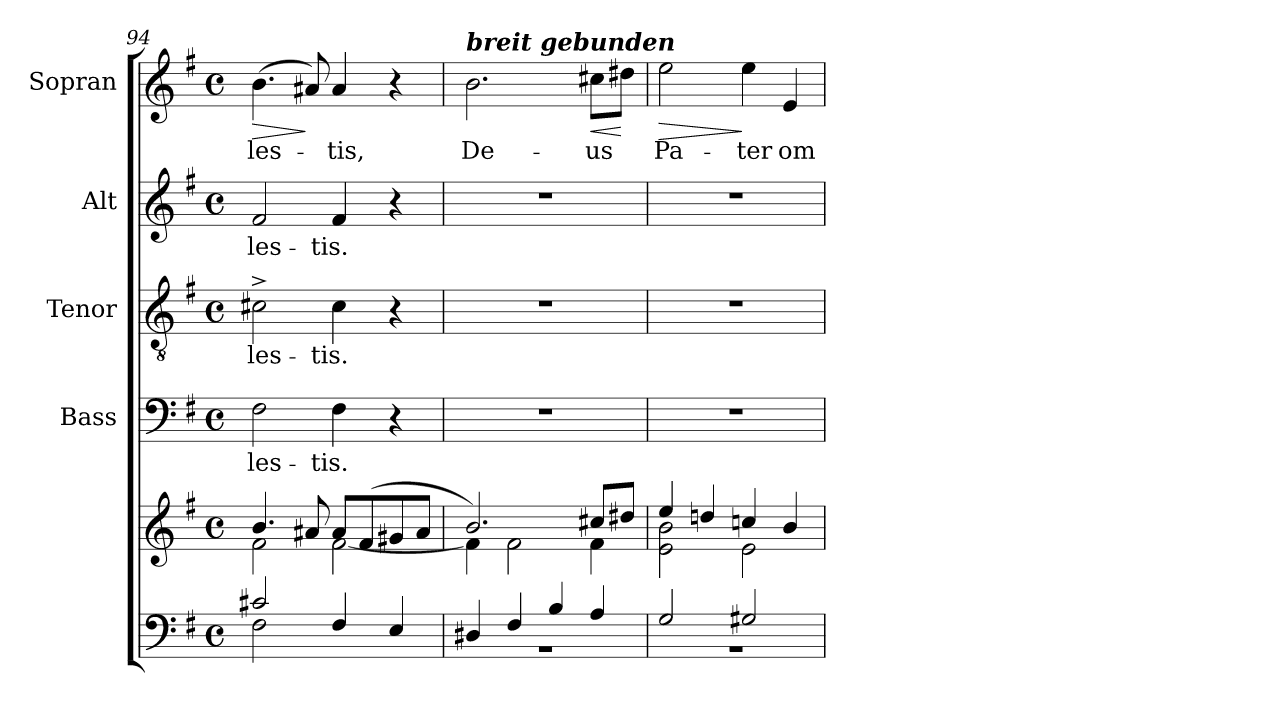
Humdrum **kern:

**kern	**kern	**kern	**text	**kern	**text	**kern	**text	**kern	**text	**dynam
*part5	*part5	*part4	*part4	*part3	*part3	*part2	*part2	*part1	*part1	*part1
*staff6	*staff5	*staff4	*staff4	*staff3	*staff3	*staff2	*staff2	*staff1	*staff1	*staff1
*	*	*I"Bass	*	*I"Tenor	*	*I"Alt	*	*I"Sopran	*	*
*	*	*I'B.	*	*I'T.	*	*I'A.	*	*I'S.	*	*
!!LO:PB:g=z
*clefF4	*clefG2	*clefF4	*	*clefGv2	*	*clefG2	*	*clefG2	*	*
*k[f#]	*k[f#]	*k[f#]	*	*k[f#]	*	*k[f#]	*	*k[f#]	*	*
*G:	*G:	*G:	*	*G:	*	*G:	*	*G:	*	*
*M4/4	*M4/4	*M4/4	*	*M4/4	*	*M4/4	*	*M4/4	*	*
*met(c)	*met(c)	*met(c)	*	*met(c)	*	*met(c)	*	*met(c)	*	*
=94	=94	=94	=94	=94	=94	=94	=94	=94	=94	=94
*^	*^	*	*	*	*	*	*	*	*	*
!	!	!	!	!	!LO:LY:b	!	!LO:LY:b	!	!LO:LY:b	!	!LO:LY:b	!LO:HP:b
2c#X/	2F#\	4.b/	2f#\	2F#\	-les-	2c#X^>\	-les-	2f#/	-les-	(>4.b\	-les-	>
.	.	8a#X/	.	.	.	.	.	.	.	8a#X/)	.	]
!	!	!	!	!	!LO:LY:b	!	!LO:LY:b	!	!LO:LY:b	!	!LO:LY:b	!
4F#/	2ryy	8a#/L	[<2f#\	4F#\	-tis.	4c#\	-tis.	4f#/	-tis.	4a#/	-tis,	.
.	.	(>8f#/	.	.	.	.	.	.	.	.	.	.
4E/	.	8g#X/	.	4r	.	4r	.	4r	.	4r	.	.
.	.	8a#/J	.	.	.	.	.	.	.	.	.	.
=95	=95	=95	=95	=95	=95	=95	=95	=95	=95	=95	=95	=95
!	!	!	!	!	!	!	!	!	!	!LO:TX:a:Bi:t=breit gebunden	!	!
!	!	!	!	!	!	!	!	!	!	!	!LO:LY:b	!
4D#X/	1rBB	2.b/)	4f#\]	1r	.	1r	.	1r	.	2.b\	De-	.
4F#/	.	.	2f#\	.	.	.	.	.	.	.	.	.
4B/	.	.	.	.	.	.	.	.	.	.	.	.
!	!	!	!	!	!	!	!	!	!	!	!LO:LY:b	!LO:HP:b
4A/	.	8cc#X/L	4f#\	.	.	.	.	.	.	8cc#X\L	-us	<
.	.	8dd#X/J	.	.	.	.	.	.	.	8dd#X\J	.	[
=96	=96	=96	=96	=96	=96	=96	=96	=96	=96	=96	=96	=96
!	!	!	!	!	!	!	!	!	!	!	!LO:LY:b	!LO:HP:b
2G/	1rBB	4ee/	2e\ 2b\	1r	.	1r	.	1r	.	2ee\	Pa-	>
.	.	4ddn/	.	.	.	.	.	.	.	.	.	.
!	!	!	!	!	!	!	!	!	!	!	!LO:LY:b	!
2G#X/	.	4ccn/	2e\	.	.	.	.	.	.	4ee\	-ter	]
!	!	!	!	!	!	!	!	!	!	!	!LO:LY:b	!
.	.	4b/	.	.	.	.	.	.	.	4e/	om-	.
*v	*v	*	*	*	*	*	*	*	*	*	*	*
*	*v	*v	*	*	*	*	*	*	*	*	*
=	=	=	=	=	=	=	=	=	=	=
*-	*-	*-	*-	*-	*-	*-	*-	*-	*-	*-
